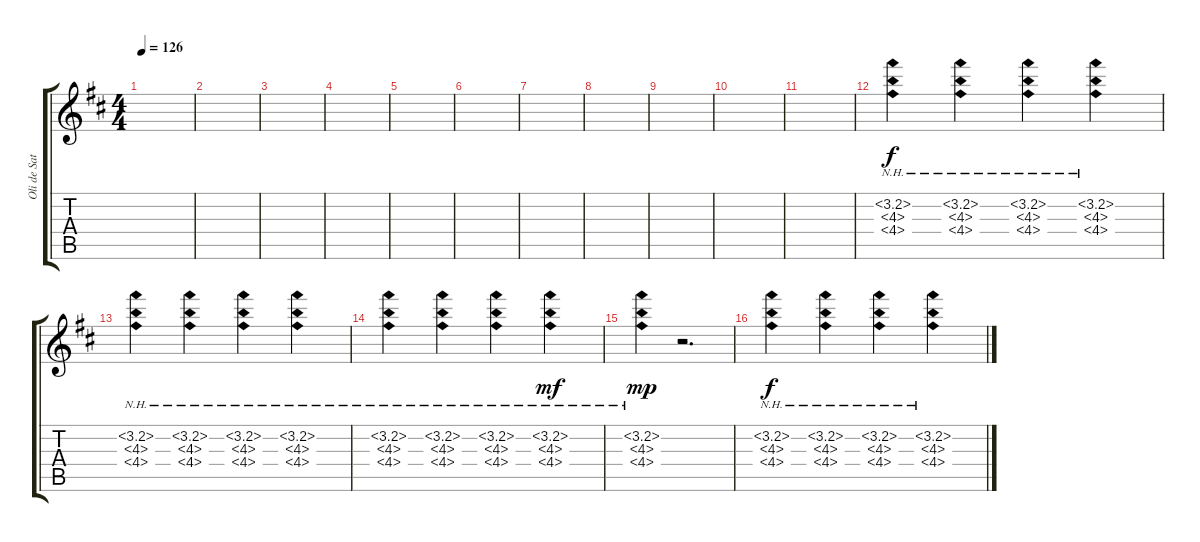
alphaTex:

\track ("Oli de Sat (synthé bruitage2)" "Oli de Sat") {instrument stringensemble2}
\staff {score tabs}
\tuning (E4 B3 G3 D3 A2 E2) {hide}
\ts (4 4)
\tempo 126
\clef g2
\ks d
|
|
|
|
|
|
|
|
|
|
|
(3.2{nh} 4.3{nh} 4.4{nh}).4{dy f} (3.2{nh} 4.3{nh} 4.4{nh}).4 (3.2{nh} 4.3{nh} 4.4{nh}).4 (3.2{nh} 4.3{nh} 4.4{nh}).4 |
(3.2{nh} 4.3{nh} 4.4{nh}).4 (3.2{nh} 4.3{nh} 4.4{nh}).4 (3.2{nh} 4.3{nh} 4.4{nh}).4 (3.2{nh} 4.3{nh} 4.4{nh}).4 |
(3.2{nh} 4.3{nh} 4.4{nh}).4 (3.2{nh} 4.3{nh} 4.4{nh}).4 (3.2{nh} 4.3{nh} 4.4{nh}).4 (3.2{nh} 4.3{nh} 4.4{nh}).4{dy mf} |
(3.2{nh} 4.3{nh} 4.4{nh}).4{dy mp} r.2{d} |
(3.2{nh} 4.3{nh} 4.4{nh}).4{dy f} (3.2{nh} 4.3{nh} 4.4{nh}).4 (3.2{nh} 4.3{nh} 4.4{nh}).4 (3.2{nh} 4.3{nh} 4.4{nh}).4
